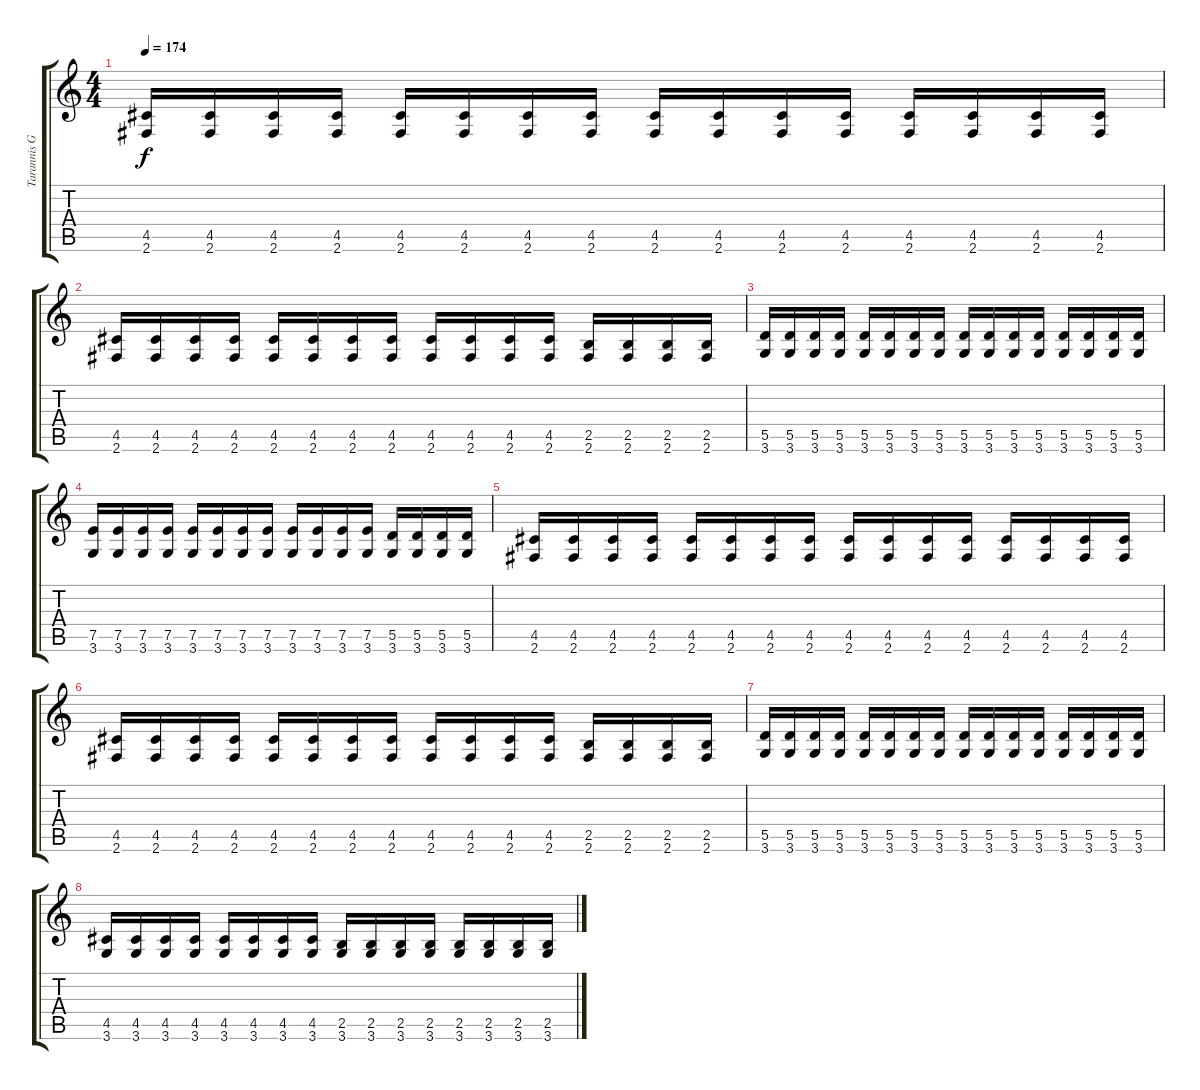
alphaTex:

\track ("Tarannis Guitar 1" "Tarannis G") {instrument distortionguitar}
\staff {score tabs}
\tuning (E4 B3 G3 D3 A2 E2) {hide}
\ts (4 4)
\tempo 174
\clef g2
\ks c
(4.5 2.6).16{dy f instrument distortionguitar} (4.5 2.6).16 (4.5 2.6).16 (4.5 2.6).16 (4.5 2.6).16 (4.5 2.6).16 (4.5 2.6).16 (4.5 2.6).16 (4.5 2.6).16 (4.5 2.6).16 (4.5 2.6).16 (4.5 2.6).16 (4.5 2.6).16 (4.5 2.6).16 (4.5 2.6).16 (4.5 2.6).16 |
(4.5 2.6).16 (4.5 2.6).16 (4.5 2.6).16 (4.5 2.6).16 (4.5 2.6).16 (4.5 2.6).16 (4.5 2.6).16 (4.5 2.6).16 (4.5 2.6).16 (4.5 2.6).16 (4.5 2.6).16 (4.5 2.6).16 (2.5 2.6).16 (2.5 2.6).16 (2.5 2.6).16 (2.5 2.6).16 |
(5.5 3.6).16 (5.5 3.6).16 (5.5 3.6).16 (5.5 3.6).16 (5.5 3.6).16 (5.5 3.6).16 (5.5 3.6).16 (5.5 3.6).16 (5.5 3.6).16 (5.5 3.6).16 (5.5 3.6).16 (5.5 3.6).16 (5.5 3.6).16 (5.5 3.6).16 (5.5 3.6).16 (5.5 3.6).16 |
(7.5 3.6).16 (7.5 3.6).16 (7.5 3.6).16 (7.5 3.6).16 (7.5 3.6).16 (7.5 3.6).16 (7.5 3.6).16 (7.5 3.6).16 (7.5 3.6).16 (7.5 3.6).16 (7.5 3.6).16 (7.5 3.6).16 (5.5 3.6).16 (5.5 3.6).16 (5.5 3.6).16 (5.5 3.6).16 |
(4.5 2.6).16 (4.5 2.6).16 (4.5 2.6).16 (4.5 2.6).16 (4.5 2.6).16 (4.5 2.6).16 (4.5 2.6).16 (4.5 2.6).16 (4.5 2.6).16 (4.5 2.6).16 (4.5 2.6).16 (4.5 2.6).16 (4.5 2.6).16 (4.5 2.6).16 (4.5 2.6).16 (4.5 2.6).16 |
(4.5 2.6).16 (4.5 2.6).16 (4.5 2.6).16 (4.5 2.6).16 (4.5 2.6).16 (4.5 2.6).16 (4.5 2.6).16 (4.5 2.6).16 (4.5 2.6).16 (4.5 2.6).16 (4.5 2.6).16 (4.5 2.6).16 (2.5 2.6).16 (2.5 2.6).16 (2.5 2.6).16 (2.5 2.6).16 |
(5.5 3.6).16 (5.5 3.6).16 (5.5 3.6).16 (5.5 3.6).16 (5.5 3.6).16 (5.5 3.6).16 (5.5 3.6).16 (5.5 3.6).16 (5.5 3.6).16 (5.5 3.6).16 (5.5 3.6).16 (5.5 3.6).16 (5.5 3.6).16 (5.5 3.6).16 (5.5 3.6).16 (5.5 3.6).16 |
(4.5 3.6).16 (4.5 3.6).16 (4.5 3.6).16 (4.5 3.6).16 (4.5 3.6).16 (4.5 3.6).16 (4.5 3.6).16 (4.5 3.6).16 (2.5 3.6).16 (2.5 3.6).16 (2.5 3.6).16 (2.5 3.6).16 (2.5 3.6).16 (2.5 3.6).16 (2.5 3.6).16 (2.5 3.6).16
